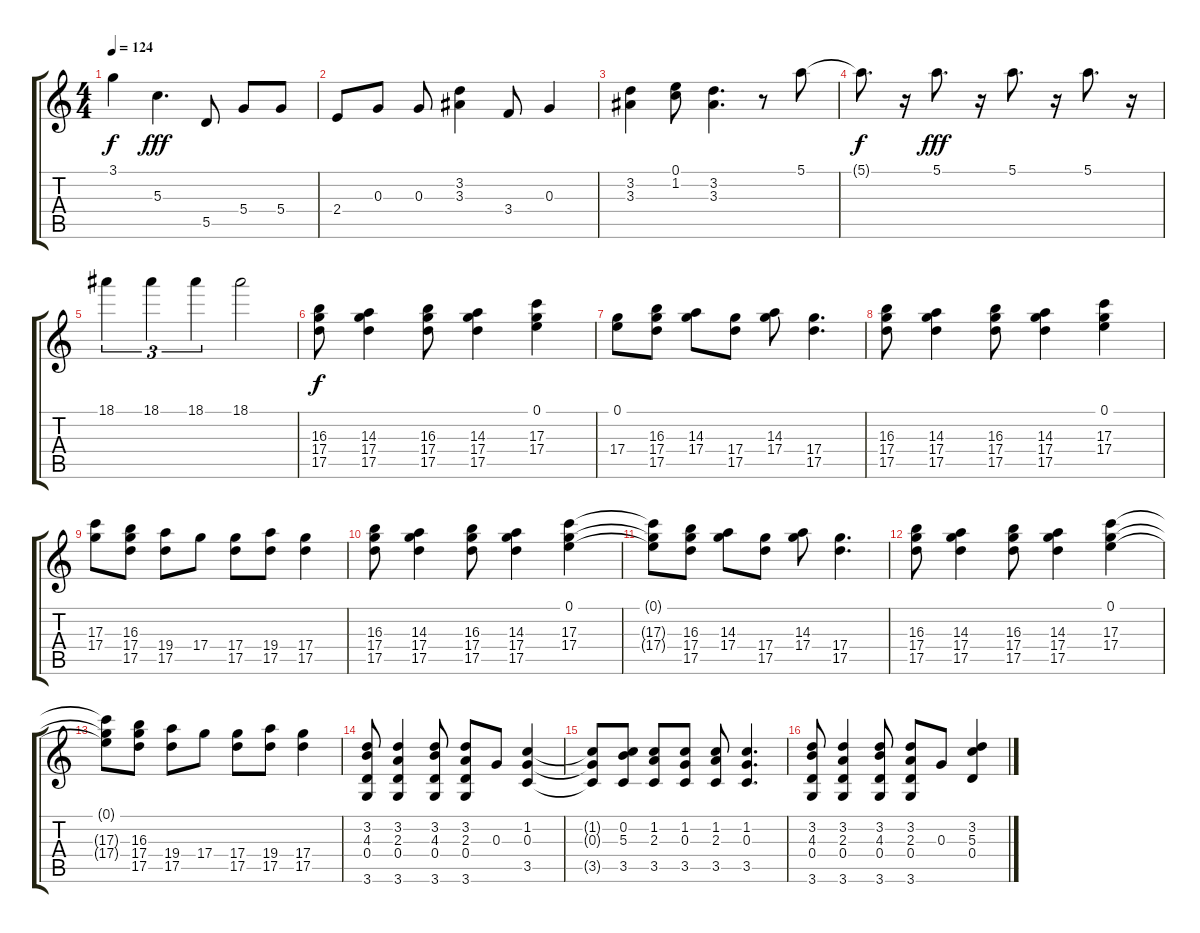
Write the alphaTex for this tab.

\track "" {instrument overdrivenguitar}
\staff {score tabs}
\tuning (E4 B3 G3 D3 A2 E2) {hide}
\ts (4 4)
\tempo 124
\clef g2
\ks c
3.1{t}.4{dy f} 5.3.4{d dy fff} 5.5.8 5.4.8 5.4.8 |
2.4.8 0.3.8 0.3.8 (3.2 3.3).4 3.4.8 0.3.4 |
(3.2 3.3).4 (0.1 1.2).8 (3.2 3.3).4{d} r.8 5.1.8 |
5.1{t}.8{d dy f} r.16 5.1.8{d dy fff} r.16 5.1.8{d} r.16 5.1.8{d} r.16 |
18.1.4{tu (3 2)} 18.1.4{tu (3 2)} 18.1.4{tu (3 2)} 18.1.2 |
(16.3 17.4 17.5).8{dy f} (14.3 17.4 17.5).4 (16.3 17.4 17.5).8 (14.3 17.4 17.5).4 (0.1 17.3 17.4).4 |
(0.1 17.4).8 (16.3 17.4 17.5).8 (14.3 17.4).8 (17.4 17.5).8 (14.3 17.4).8 (17.4 17.5).4{d} |
(16.3 17.4 17.5).8 (14.3 17.4 17.5).4 (16.3 17.4 17.5).8 (14.3 17.4 17.5).4 (0.1 17.3 17.4).4 |
(17.3 17.4).8 (16.3 17.4 17.5).8 (19.4 17.5).8 17.4.8 (17.4 17.5).8 (19.4 17.5).8 (17.4 17.5).4 |
(16.3 17.4 17.5).8 (14.3 17.4 17.5).4 (16.3 17.4 17.5).8 (14.3 17.4 17.5).4 (0.1 17.3 17.4).4 |
(0.1{t} 17.3{t} 17.4{t}).8 (16.3 17.4 17.5).8 (14.3 17.4).8 (17.4 17.5).8 (14.3 17.4).8 (17.4 17.5).4{d} |
(16.3 17.4 17.5).8 (14.3 17.4 17.5).4 (16.3 17.4 17.5).8 (14.3 17.4 17.5).4 (0.1 17.3 17.4).4 |
(0.1{t} 17.3{t} 17.4{t}).8 (16.3 17.4 17.5).8 (19.4 17.5).8 17.4.8 (17.4 17.5).8 (19.4 17.5).8 (17.4 17.5).4 |
(3.2 4.3 0.4 3.6).8 (3.2 2.3 0.4 3.6).4 (3.2 4.3 0.4 3.6).8 (3.2 2.3 0.4 3.6).8 0.3.8 (1.2 0.3 3.5).4 |
(1.2{t} 0.3{t} 3.5{t}).8 (0.2 5.3 3.5).8 (1.2 2.3 3.5).8 (1.2 0.3 3.5).8 (1.2 2.3 3.5).8 (1.2 0.3 3.5).4{d} |
(3.2 4.3 0.4 3.6).8 (3.2 2.3 0.4 3.6).4 (3.2 4.3 0.4 3.6).8 (3.2 2.3 0.4 3.6).8 0.3.8 (3.2 5.3 0.4).4
